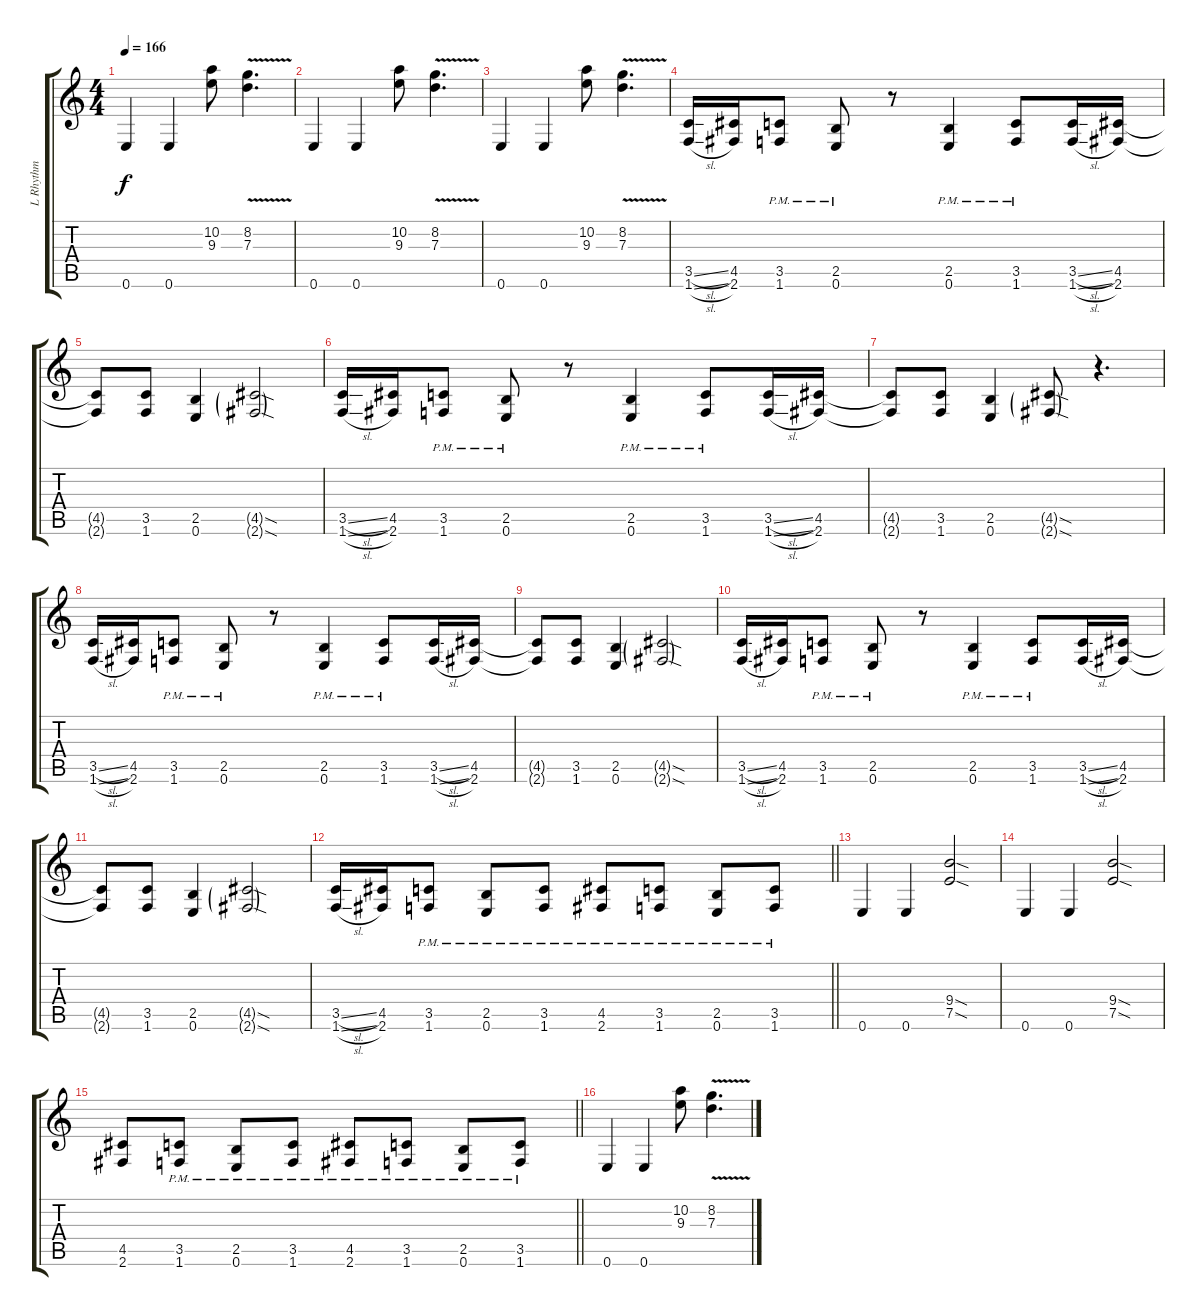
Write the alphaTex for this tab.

\track ("L Rhythm" "L Rhythm") {instrument distortionguitar}
\staff {score tabs}
\tuning (E4 B3 G3 D3 A2 E2) {hide}
\ts (4 4)
\tempo 166
\clef g2
\ks c
0.6.4{dy f} 0.6.4 (10.2 9.3).8 (8.2{v} 7.3{v}).4{d} |
0.6.4 0.6.4 (10.2 9.3).8 (8.2{v} 7.3{v}).4{d} |
0.6.4 0.6.4 (10.2 9.3).8 (8.2{v} 7.3{v}).4{d} |
(3.5{sl} 1.6{sl}).16 (4.5 2.6).16 (3.5{pm} 1.6{pm}).8 (2.5{pm} 0.6{pm}).8 r.8 (2.5{pm} 0.6{pm}).4 (3.5{pm} 1.6{pm}).8 (3.5{sl} 1.6{sl}).16 (4.5 2.6).16 |
(4.5{t} 2.6{t}).8 (3.5 1.6).8 (2.5 0.6).4 (4.5{sod g} 2.6{sod g}).2 |
(3.5{sl} 1.6{sl}).16 (4.5 2.6).16 (3.5{pm} 1.6{pm}).8 (2.5{pm} 0.6{pm}).8 r.8 (2.5{pm} 0.6{pm}).4 (3.5{pm} 1.6{pm}).8 (3.5{sl} 1.6{sl}).16 (4.5 2.6).16 |
(4.5{t} 2.6{t}).8 (3.5 1.6).8 (2.5 0.6).4 (4.5{sod g} 2.6{sod g}).8 r.4{d} |
(3.5{sl} 1.6{sl}).16 (4.5 2.6).16 (3.5{pm} 1.6{pm}).8 (2.5{pm} 0.6{pm}).8 r.8 (2.5{pm} 0.6{pm}).4 (3.5{pm} 1.6{pm}).8 (3.5{sl} 1.6{sl}).16 (4.5 2.6).16 |
(4.5{t} 2.6{t}).8 (3.5 1.6).8 (2.5 0.6).4 (4.5{sod g} 2.6{sod g}).2 |
(3.5{sl} 1.6{sl}).16 (4.5 2.6).16 (3.5{pm} 1.6{pm}).8 (2.5{pm} 0.6{pm}).8 r.8 (2.5{pm} 0.6{pm}).4 (3.5{pm} 1.6{pm}).8 (3.5{sl} 1.6{sl}).16 (4.5 2.6).16 |
(4.5{t} 2.6{t}).8 (3.5 1.6).8 (2.5 0.6).4 (4.5{sod g} 2.6{sod g}).2 |
\barLineRight lightlight
(3.5{sl} 1.6{sl}).16 (4.5 2.6).16 (3.5{pm} 1.6{pm}).8 (2.5{pm} 0.6{pm}).8 (3.5{pm} 1.6{pm}).8 (4.5{pm} 2.6{pm}).8 (3.5{pm} 1.6{pm}).8 (2.5{pm} 0.6{pm}).8 (3.5{pm} 1.6{pm}).8 |
0.6.4 0.6.4 (9.4{sod} 7.5{sod}).2 |
0.6.4 0.6.4 (9.4{sod} 7.5{sod}).2 |
\barLineRight lightlight
(4.5 2.6).8 (3.5{pm} 1.6{pm}).8 (2.5{pm} 0.6{pm}).8 (3.5{pm} 1.6{pm}).8 (4.5{pm} 2.6{pm}).8 (3.5{pm} 1.6{pm}).8 (2.5{pm} 0.6{pm}).8 (3.5{pm} 1.6{pm}).8 |
0.6.4 0.6.4 (10.2 9.3).8 (8.2{v} 7.3{v}).4{d}
